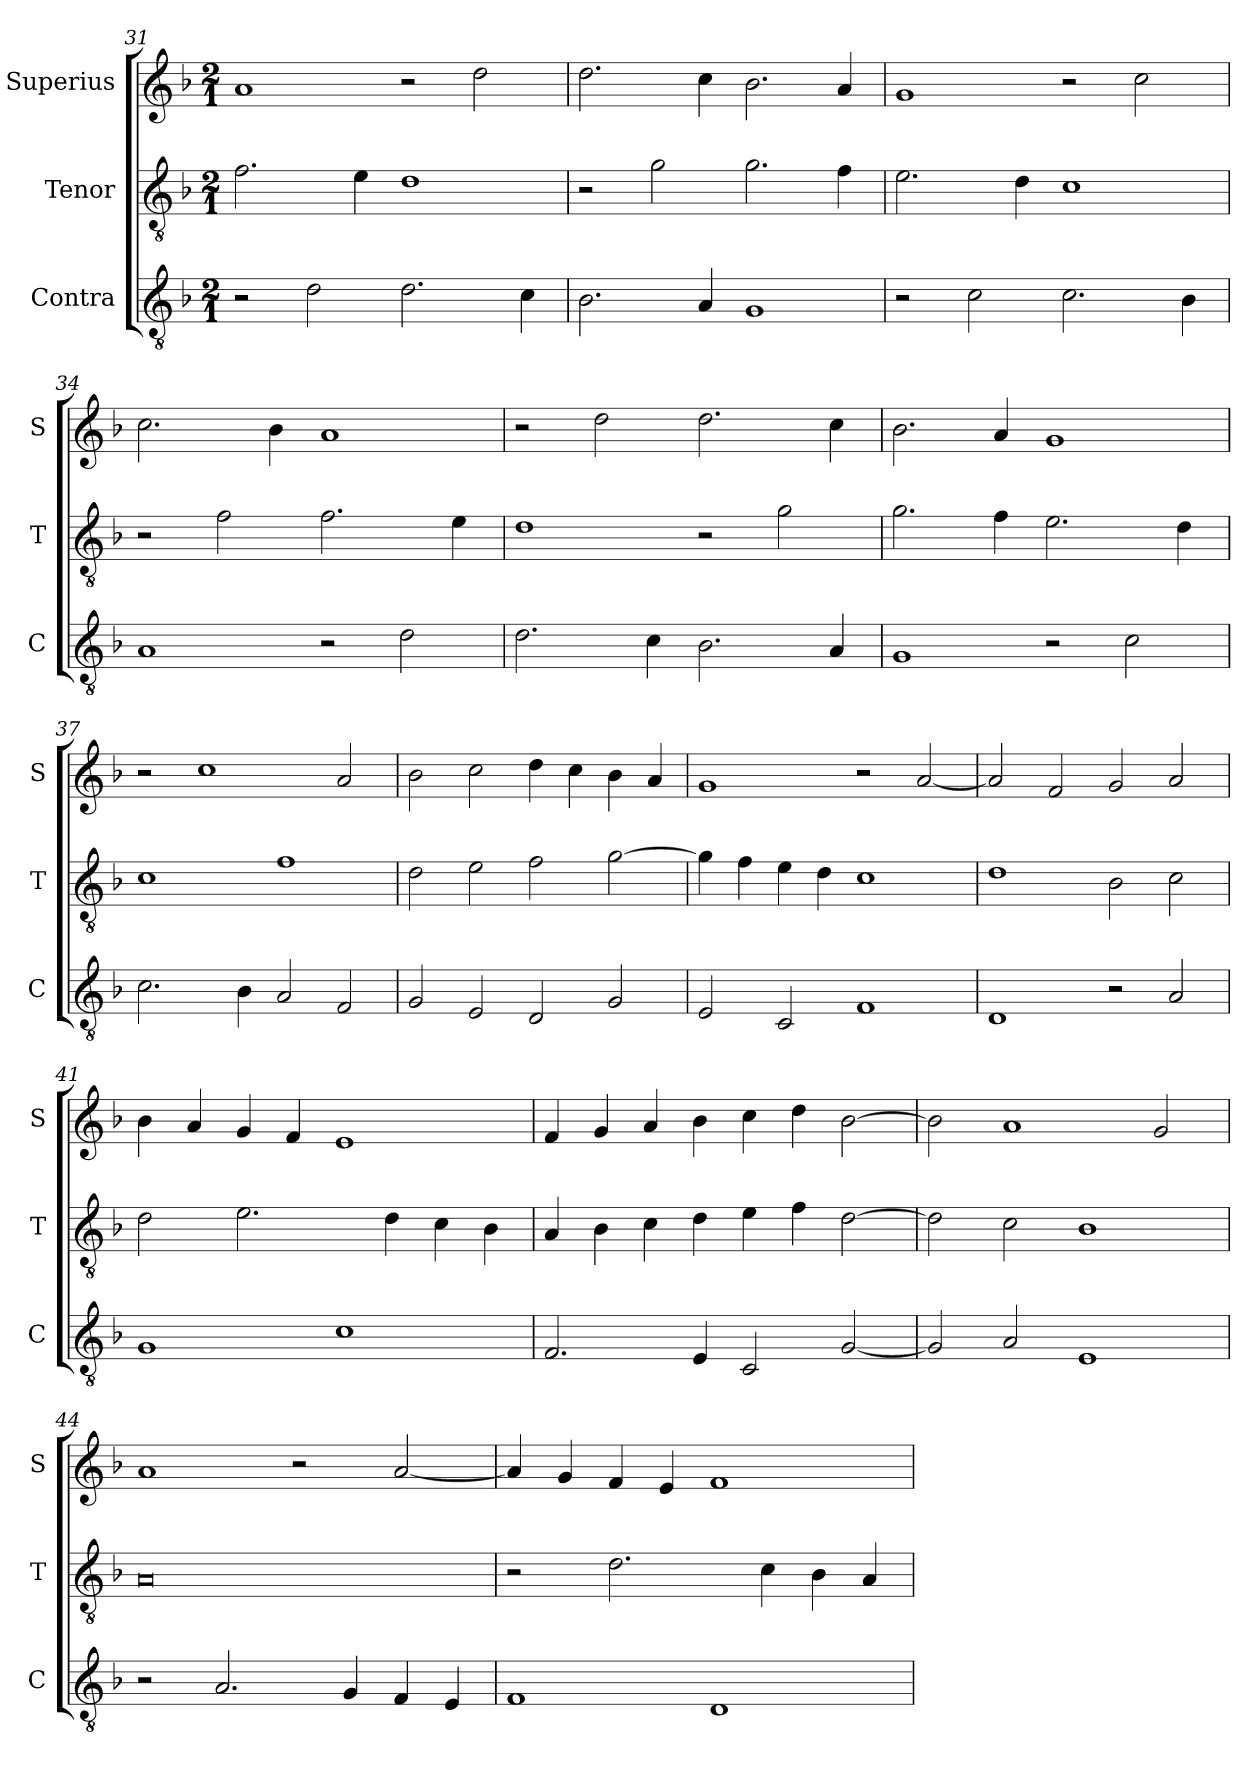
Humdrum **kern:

**kern	**kern	**kern
*part3	*part2	*part1
*staff3	*staff2	*staff1
*I"Contra	*I"Tenor	*I"Superius
*I'C	*I'T	*I'S
*clefGv2	*clefGv2	*clefG2
*k[b-]	*k[b-]	*k[b-]
*M2/1	*M2/1	*M2/1
=31	=31	=31
2r	2.f\	1a
2d\	.	.
.	4e\	.
2.d\	1d	2r
.	.	2dd\
4c\	.	.
=32	=32	=32
2.B-\	2r	2.dd\
.	2g\	.
4A/	.	4cc\
1G	2.g\	2.b-\
.	4f\	4a/
=33	=33	=33
2r	2.e\	1g
2c\	.	.
.	4d\	.
2.c\	1c	2r
.	.	2cc\
4B-\	.	.
=34	=34	=34
1A	2r	2.cc\
.	2f\	.
.	.	4b-\
2r	2.f\	1a
2d\	.	.
.	4e\	.
=35	=35	=35
2.d\	1d	2r
.	.	2dd\
4c\	.	.
2.B-\	2r	2.dd\
.	2g\	.
4A/	.	4cc\
=36	=36	=36
1G	2.g\	2.b-\
.	4f\	4a/
2r	2.e\	1g
2c\	.	.
.	4d\	.
=37	=37	=37
2.c\	1c	2r
.	.	1cc
4B-\	.	.
2A/	1f	.
2F/	.	2a/
=38	=38	=38
2G/	2d\	2b-\
2E/	2e\	2cc\
2D/	2f\	4dd\
.	.	4cc\
2G/	[2g\	4b-\
.	.	4a/
=39	=39	=39
2E/	4g\]	1g
.	4f\	.
2C/	4e\	.
.	4d\	.
1F	1c	2r
.	.	[2a/
=40	=40	=40
1D	1d	2a/]
.	.	2f/
2r	2B-\	2g/
2A/	2c\	2a/
=41	=41	=41
1G	2d\	4b-\
.	.	4a/
.	2.e\	4g/
.	.	4f/
1c	.	1e
.	4d\	.
.	4c\	.
.	4B-\	.
=42	=42	=42
2.F/	4A/	4f/
.	4B-\	4g/
.	4c\	4a/
4E/	4d\	4b-\
2C/	4e\	4cc\
.	4f\	4dd\
[2G/	[2d\	[2b-\
=43	=43	=43
2G/]	2d\]	2b-\]
2A/	2c\	1a
1E	1B-	.
.	.	2g/
=44	=44	=44
2r	0A	1a
2.A/	.	.
.	.	2r
4G/	.	.
4F/	.	[2a/
4E/	.	.
=45	=45	=45
1F	2r	4a/]
.	.	4g/
.	2.d\	4f/
.	.	4e/
1D	.	1f
.	4c\	.
.	4B-\	.
.	4A/	.
=	=	=
*-	*-	*-
